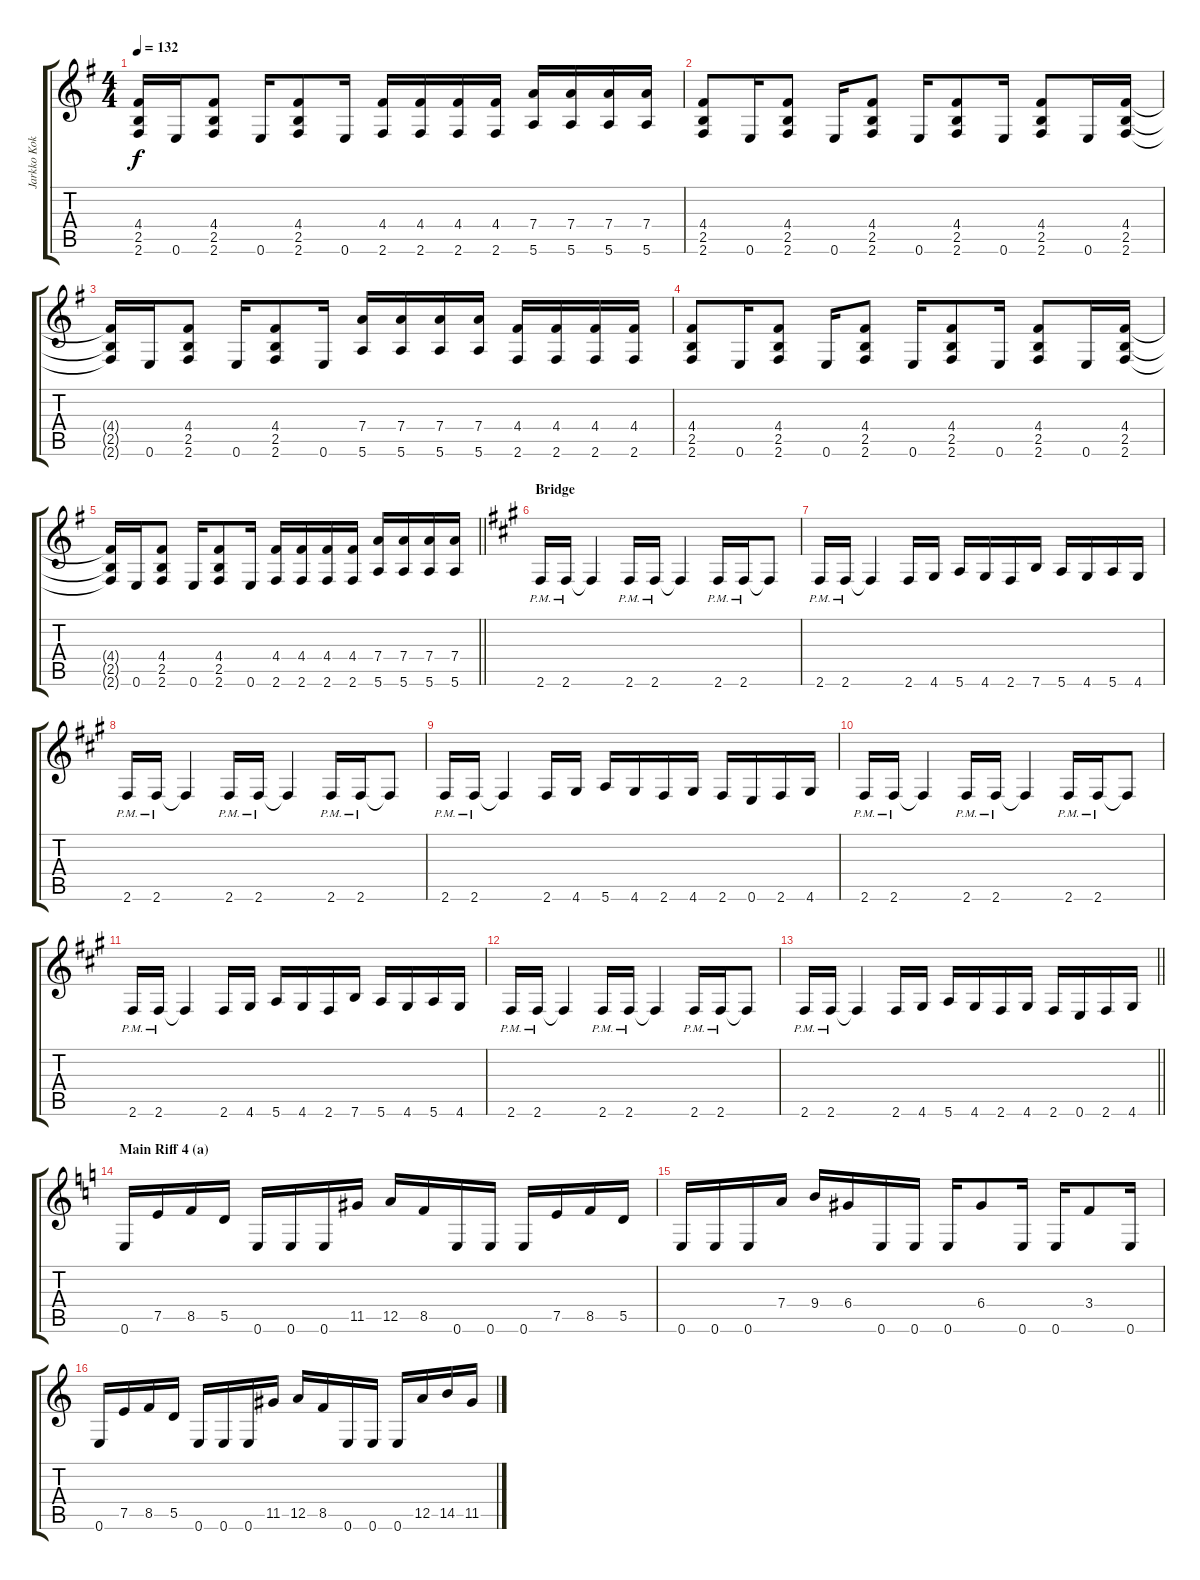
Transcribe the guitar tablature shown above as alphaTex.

\track ("Jarkko Kokko (guitar)" "Jarkko Kok") {instrument distortionguitar}
\staff {score tabs}
\tuning (E4 B3 G3 D3 A2 E2) {hide}
\ts (4 4)
\tempo 132
\clef g2
\ks eminor
(4.4{t} 2.5{t} 2.6{t}).16{dy f} 0.6.16 (4.4 2.5 2.6).8 0.6.16 (4.4 2.5 2.6).8 0.6.16 (4.4 2.6).16 (4.4 2.6).16 (4.4 2.6).16 (4.4 2.6).16 (7.4 5.6).16 (7.4 5.6).16 (7.4 5.6).16 (7.4 5.6).16 |
(4.4 2.5 2.6).8 0.6.16 (4.4 2.5 2.6).8 0.6.16 (4.4 2.5 2.6).8 0.6.16 (4.4 2.5 2.6).8 0.6.16 (4.4 2.5 2.6).8 0.6.16 (4.4 2.5 2.6).16 |
(4.4{t} 2.5{t} 2.6{t}).16 0.6.16 (4.4 2.5 2.6).8 0.6.16 (4.4 2.5 2.6).8 0.6.16 (7.4 5.6).16 (7.4 5.6).16 (7.4 5.6).16 (7.4 5.6).16 (4.4 2.6).16 (4.4 2.6).16 (4.4 2.6).16 (4.4 2.6).16 |
(4.4 2.5 2.6).8 0.6.16 (4.4 2.5 2.6).8 0.6.16 (4.4 2.5 2.6).8 0.6.16 (4.4 2.5 2.6).8 0.6.16 (4.4 2.5 2.6).8 0.6.16 (4.4 2.5 2.6).16 |
\barLineRight lightlight
(4.4{t} 2.5{t} 2.6{t}).16 0.6.16 (4.4 2.5 2.6).8 0.6.16 (4.4 2.5 2.6).8 0.6.16 (4.4 2.6).16 (4.4 2.6).16 (4.4 2.6).16 (4.4 2.6).16 (7.4 5.6).16 (7.4 5.6).16 (7.4 5.6).16 (7.4 5.6).16 |
\section ("" "Bridge")
\ks f#minor
2.6{pm}.16 2.6{pm}.16 2.6{t}.4 2.6{pm}.16 2.6{pm}.16 2.6{t}.4 2.6{pm}.16 2.6{pm}.16 2.6{t}.8 |
2.6{pm}.16 2.6{pm}.16 2.6{t}.4 2.6.16 4.6.16 5.6.16 4.6.16 2.6.16 7.6.16 5.6.16 4.6.16 5.6.16 4.6.16 |
2.6{pm}.16 2.6{pm}.16 2.6{t}.4 2.6{pm}.16 2.6{pm}.16 2.6{t}.4 2.6{pm}.16 2.6{pm}.16 2.6{t}.8 |
2.6{pm}.16 2.6{pm}.16 2.6{t}.4 2.6.16 4.6.16 5.6.16 4.6.16 2.6.16 4.6.16 2.6.16 0.6.16 2.6.16 4.6.16 |
2.6{pm}.16 2.6{pm}.16 2.6{t}.4 2.6{pm}.16 2.6{pm}.16 2.6{t}.4 2.6{pm}.16 2.6{pm}.16 2.6{t}.8 |
2.6{pm}.16 2.6{pm}.16 2.6{t}.4 2.6.16 4.6.16 5.6.16 4.6.16 2.6.16 7.6.16 5.6.16 4.6.16 5.6.16 4.6.16 |
2.6{pm}.16 2.6{pm}.16 2.6{t}.4 2.6{pm}.16 2.6{pm}.16 2.6{t}.4 2.6{pm}.16 2.6{pm}.16 2.6{t}.8 |
\barLineRight lightlight
2.6{pm}.16 2.6{pm}.16 2.6{t}.4 2.6.16 4.6.16 5.6.16 4.6.16 2.6.16 4.6.16 2.6.16 0.6.16 2.6.16 4.6.16 |
\section ("" "Main Riff 4 (a)")
\ks c
0.6.16 7.5.16 8.5.16 5.5.16 0.6.16 0.6.16 0.6.16 11.5.16 12.5.16 8.5.16 0.6.16 0.6.16 0.6.16 7.5.16 8.5.16 5.5.16 |
0.6.16 0.6.16 0.6.16 7.4.16 9.4.16 6.4.16 0.6.16 0.6.16 0.6.16 6.4.8 0.6.16 0.6.16 3.4.8 0.6.16 |
0.6.16 7.5.16 8.5.16 5.5.16 0.6.16 0.6.16 0.6.16 11.5.16 12.5.16 8.5.16 0.6.16 0.6.16 0.6.16 12.5.16 14.5.16 11.5.16
